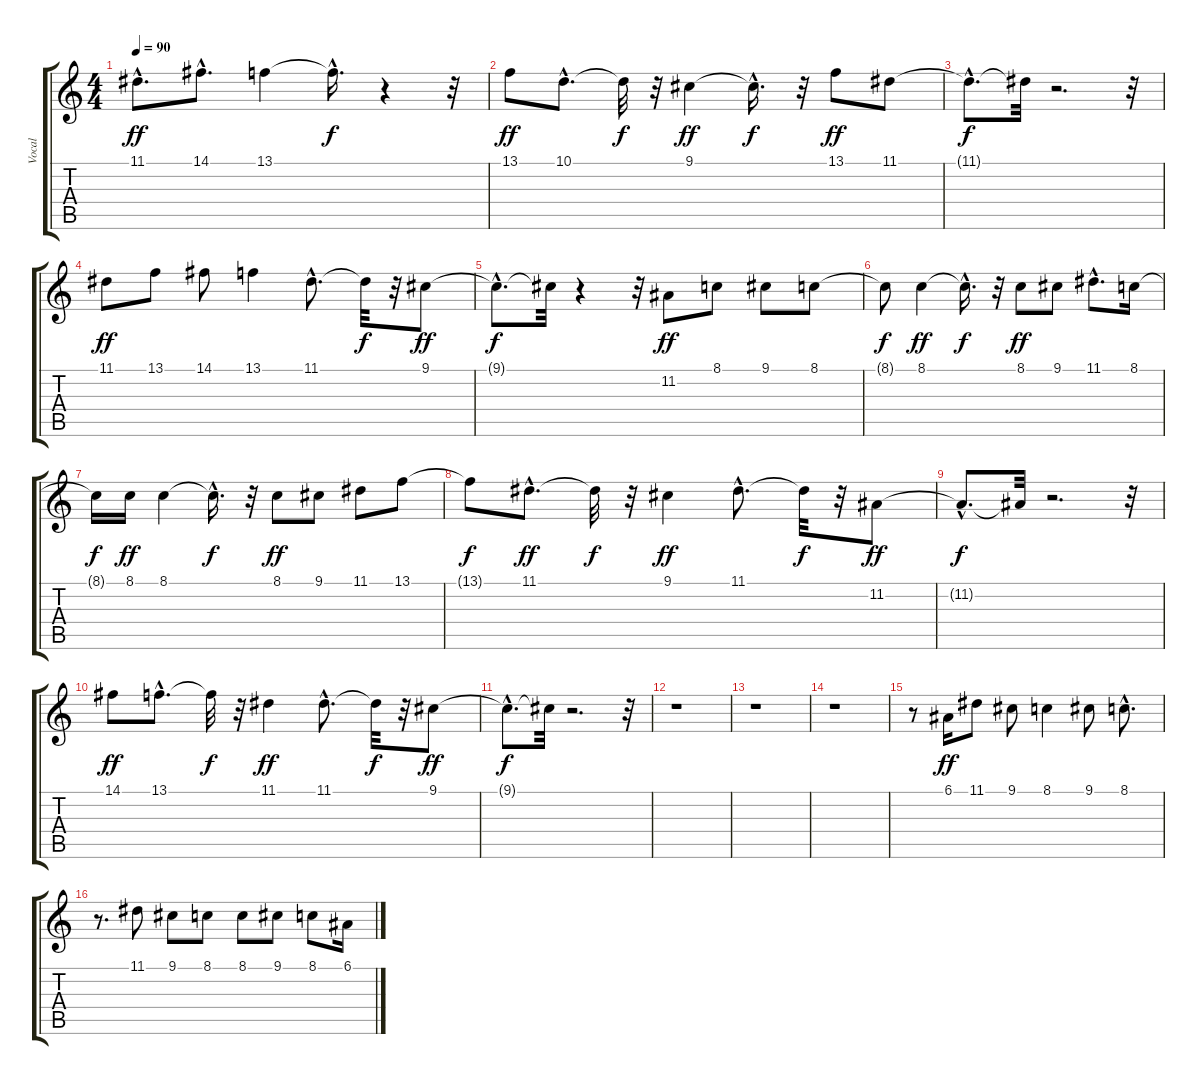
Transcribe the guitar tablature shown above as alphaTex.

\track ("Vocal" "Vocal") {instrument synthvoice}
\staff {score tabs}
\tuning (E4 B3 G3 D3 A2 E2) {hide}
\ts (4 4)
\tempo 90
\clef g2
\ks c
11.1{hac}.8{d dy ff} 14.1{hac}.8{d} 13.1.4 13.1{hac t}.16{d dy f} r.4 r.32 |
13.1.8{dy ff} 10.1{hac}.8{d} 10.1{t}.32{dy f} r.32 9.1.4{dy ff} 9.1{hac t}.16{d dy f} r.32 13.1.8{dy ff} 11.1.8 |
11.1{hac t}.8{d dy f} 11.1{t}.32 r.2{d} r.32 |
11.1.8{dy ff} 13.1.8 14.1.8 13.1.4 11.1{hac}.8{d} 11.1{t}.32{dy f} r.32 9.1.8{dy ff} |
9.1{hac t}.8{d dy f} 9.1{t}.32 r.4 r.32 11.2.8{dy ff} 8.1.8 9.1.8 8.1.8 |
8.1{t}.8{dy f} 8.1.4{dy ff} 8.1{hac t}.16{d dy f} r.32 8.1.8{dy ff} 9.1.8 11.1{hac}.8{d} 8.1.16 |
8.1{t}.16{dy f} 8.1.16{dy ff} 8.1.4 8.1{hac t}.16{d dy f} r.32 8.1.8{dy ff} 9.1.8 11.1.8 13.1.8 |
13.1{t}.8{dy f} 11.1{hac}.8{d dy ff} 11.1{t}.32{dy f} r.32 9.1.4{dy ff} 11.1{hac}.8{d} 11.1{t}.32{dy f} r.32 11.2.8{dy ff} |
11.2{hac t}.8{d dy f} 11.2{t}.32 r.2{d} r.32 |
14.1.8{dy ff} 13.1{hac}.8{d} 13.1{t}.32{dy f} r.32 11.1.4{dy ff} 11.1{hac}.8{d} 11.1{t}.32{dy f} r.32 9.1.8{dy ff} |
9.1{hac t}.8{d dy f} 9.1{t}.32 r.2{d} r.32 |
r.1 |
r.1 |
r.1 |
r.8 6.1.16{dy ff} 11.1.8 9.1.8 8.1.4 9.1.8 8.1{hac}.8{d} |
r.8{d} 11.1.8 9.1.8 8.1.8 8.1.8 9.1.8 8.1.8 6.1.16
